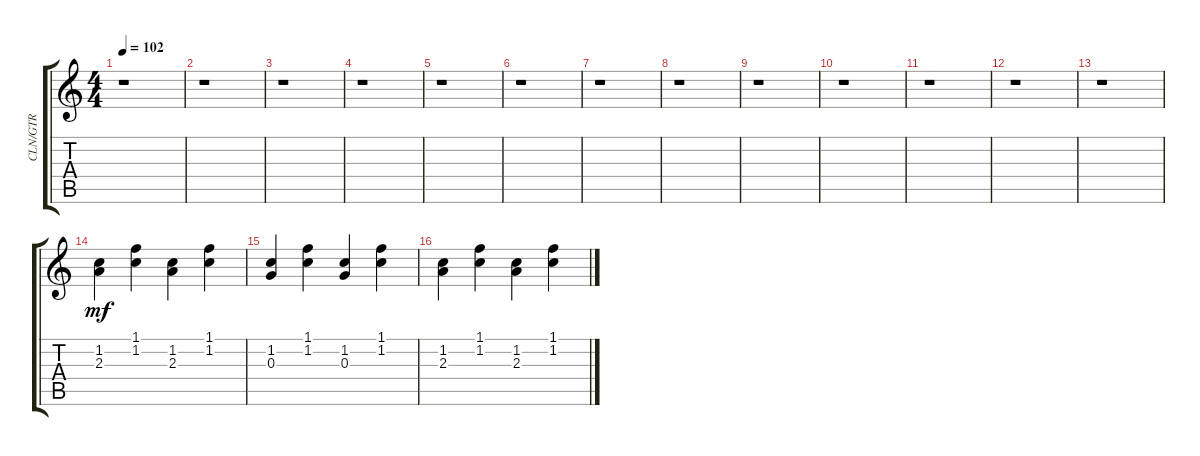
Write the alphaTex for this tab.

\track ("CLN/GTR" "CLN/GTR") {instrument electricguitarclean}
\staff {score tabs}
\tuning (E4 B3 G3 D3 A2 E2) {hide}
\ts (4 4)
\tempo 102
\clef g2
\ks c
r.1{dy mf} |
r.1 |
r.1 |
r.1 |
r.1 |
r.1 |
r.1 |
r.1 |
r.1 |
r.1 |
r.1 |
r.1 |
r.1 |
(1.2 2.3).4 (1.1 1.2).4 (1.2 2.3).4 (1.1 1.2).4 |
(1.2 0.3).4 (1.1 1.2).4 (1.2 0.3).4 (1.1 1.2).4 |
(1.2 2.3).4 (1.1 1.2).4 (1.2 2.3).4 (1.1 1.2).4
